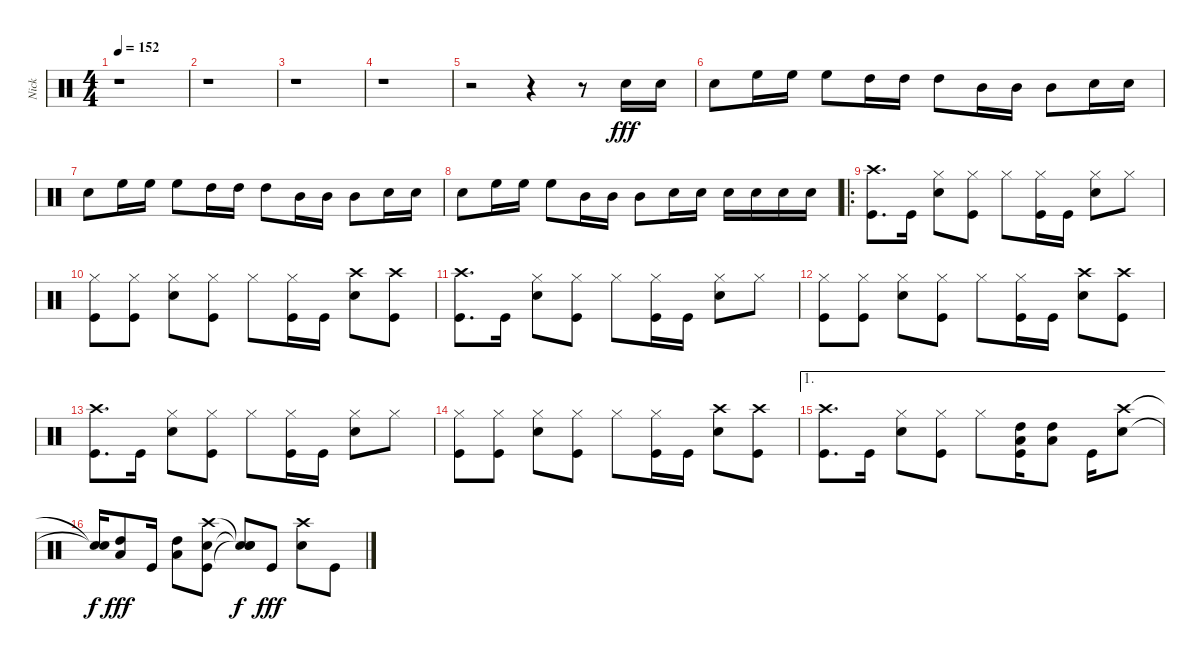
\track ("Nick" "Nick") {instrument percussion}
\staff {score}
\articulation defaults
\ts (4 4)
\tempo 152
\clef neutral
\ks c
r.1{dy fff} |
r.1 |
r.1 |
r.1 |
r.2 r.4 r.8 "Snare (hit) 2".16 "Snare (hit) 2".16 |
"Snare (hit) 2".8 "High Floor Tom (hit)".16 "High Floor Tom (hit)".16 "High Floor Tom (hit)".8 "High Tom (hit)".16 "High Tom (hit)".16 "High Tom (hit)".8 "Mid Tom (hit)".16 "Mid Tom (hit)".16 "Mid Tom (hit)".8 "Snare (hit) 2".16 "Snare (hit) 2".16 |
"Snare (hit) 2".8 "High Floor Tom (hit)".16 "High Floor Tom (hit)".16 "High Floor Tom (hit)".8 "High Tom (hit)".16 "High Tom (hit)".16 "High Tom (hit)".8 "Mid Tom (hit)".16 "Mid Tom (hit)".16 "Mid Tom (hit)".8 "Snare (hit) 2".16 "Snare (hit) 2".16 |
"Snare (hit) 2".8 "High Floor Tom (hit)".16 "High Floor Tom (hit)".16 "High Floor Tom (hit)".8 "Mid Tom (hit)".16 "Mid Tom (hit)".16 "Mid Tom (hit)".8 "Snare (hit) 2".16 "Snare (hit) 2".16 "Snare (hit) 2".16 "Snare (hit) 2".16 "Snare (hit) 2".16 "Snare (hit) 2".16 |
\ro
("Kick (hit)" "Crash high (hit)").8{d} "Kick (hit)".16 ("Hi-Hat (closed)" "Snare (hit) 2").8 ("Kick (hit)" "Hi-Hat (closed)").8 "Hi-Hat (closed)".8 ("Kick (hit)" "Hi-Hat (closed)").16 "Kick (hit)".16 ("Hi-Hat (closed)" "Snare (hit) 2").8 "Hi-Hat (closed)".8 |
("Kick (hit)" "Hi-Hat (closed)").8 ("Kick (hit)" "Hi-Hat (closed)").8 ("Hi-Hat (closed)" "Snare (hit) 2").8 ("Kick (hit)" "Hi-Hat (closed)").8 "Hi-Hat (closed)".8 ("Kick (hit)" "Hi-Hat (closed)").16 "Kick (hit)".16 ("Crash high (hit)" "Snare (hit) 2").8 ("Kick (hit)" "Crash high (hit)").8 |
("Kick (hit)" "Crash high (hit)").8{d} "Kick (hit)".16 ("Hi-Hat (closed)" "Snare (hit) 2").8 ("Kick (hit)" "Hi-Hat (closed)").8 "Hi-Hat (closed)".8 ("Kick (hit)" "Hi-Hat (closed)").16 "Kick (hit)".16 ("Hi-Hat (closed)" "Snare (hit) 2").8 "Hi-Hat (closed)".8 |
("Kick (hit)" "Hi-Hat (closed)").8 ("Kick (hit)" "Hi-Hat (closed)").8 ("Hi-Hat (closed)" "Snare (hit) 2").8 ("Kick (hit)" "Hi-Hat (closed)").8 "Hi-Hat (closed)".8 ("Kick (hit)" "Hi-Hat (closed)").16 "Kick (hit)".16 ("Crash high (hit)" "Snare (hit) 2").8 ("Kick (hit)" "Crash high (hit)").8 |
("Kick (hit)" "Crash high (hit)").8{d} "Kick (hit)".16 ("Hi-Hat (closed)" "Snare (hit) 2").8 ("Kick (hit)" "Hi-Hat (closed)").8 "Hi-Hat (closed)".8 ("Kick (hit)" "Hi-Hat (closed)").16 "Kick (hit)".16 ("Hi-Hat (closed)" "Snare (hit) 2").8 "Hi-Hat (closed)".8 |
("Kick (hit)" "Hi-Hat (closed)").8 ("Kick (hit)" "Hi-Hat (closed)").8 ("Hi-Hat (closed)" "Snare (hit) 2").8 ("Kick (hit)" "Hi-Hat (closed)").8 "Hi-Hat (closed)".8 ("Kick (hit)" "Hi-Hat (closed)").16 "Kick (hit)".16 ("Crash high (hit)" "Snare (hit) 2").8 ("Kick (hit)" "Crash high (hit)").8 |
\ae 1
("Kick (hit)" "Crash high (hit)").8{d} "Kick (hit)".16 ("Hi-Hat (closed)" "Snare (hit) 2").8 ("Kick (hit)" "Hi-Hat (closed)").8 "Hi-Hat (closed)".8 ("Kick (hit)" "Low Tom (hit)" "High Tom (hit)").16 ("Low Tom (hit)" "High Tom (hit)").8 "Kick (hit)".16 ("Crash high (hit)" "Snare (hit) 2").8 |
("Snare (hit)"{t} "Snare (hit)"{t}).16{dy f} ("Low Tom (hit)" "High Tom (hit)").8{dy fff} "Kick (hit)".16 ("Low Tom (hit)" "High Tom (hit)").8 ("Kick (hit)" "Snare (hit) 2" "Crash high (hit)").8 ("Snare (hit)"{t} "Snare (hit)"{t} "Snare (hit)"{t}).8{dy f} "Kick (hit)".8{dy fff} ("Snare (hit) 2" "Crash high (hit)").8 "Kick (hit)".8
